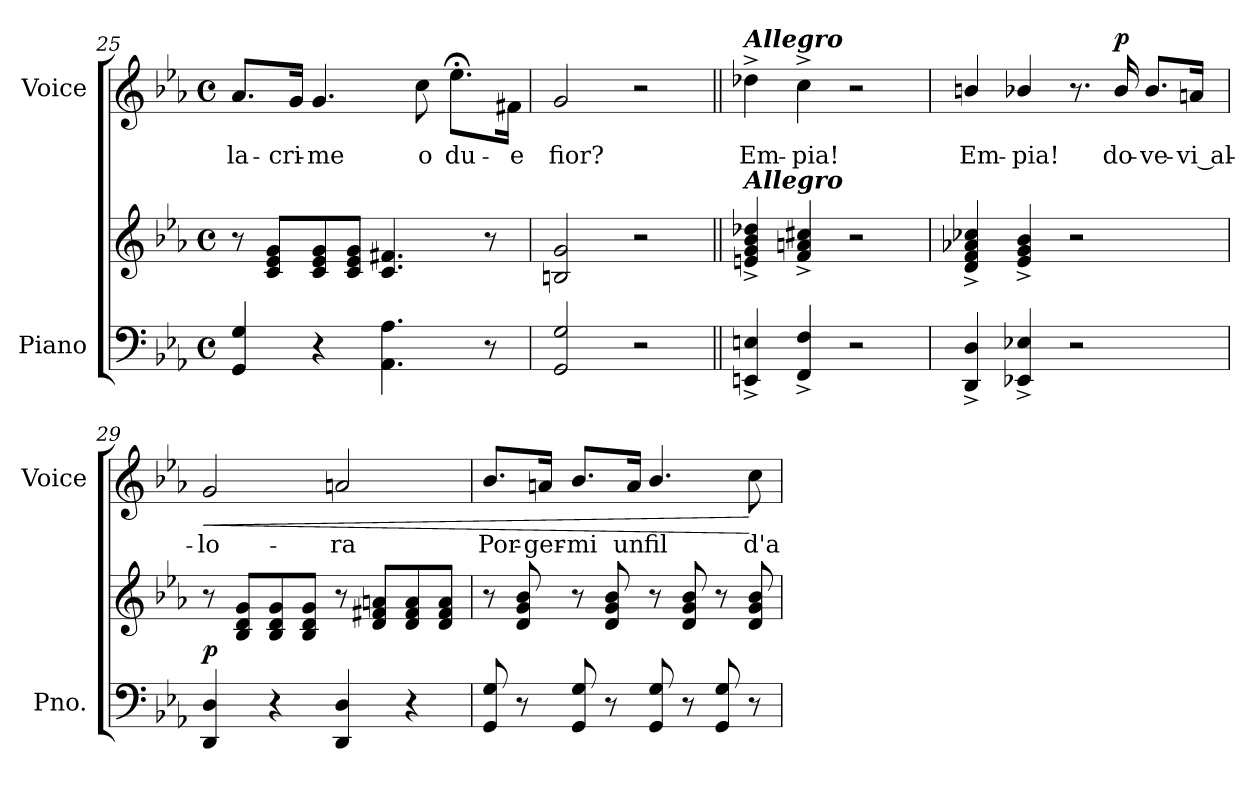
**kern	**kern	**dynam	**kern	**text	**dynam
*part2	*part2	*part2	*part1	*part1	*part1
*staff3	*staff2	*staff2/3	*staff1	*staff1	*staff1
*I"Piano	*	*	*I"Voice	*	*
*I'Pno.	*	*	*I'Voice	*	*
*clefF4	*clefG2	*	*clefG2	*	*
*k[b-e-a-]	*k[b-e-a-]	*	*k[b-e-a-]	*	*
*E-:	*E-:	*	*E-:	*	*
*M4/4	*M4/4	*	*M4/4	*	*
*met(c)	*met(c)	*	*met(c)	*	*
=25	=25	=25	=25	=25	=25
!	!	!	!	!LO:LY:b:color=#000000	!
4GGi/ 4Gi	8r	.	8.a-i/L	la-	.
.	8ci/ 8e-i 8giL	.	.	.	.
!	!	!	!	!LO:LY:b:color=#000000	!
.	.	.	16gi/Jk	-cri-	.
!	!	!	!	!LO:LY:b:color=#000000	!
4r	8ci/ 8e-i 8gi	.	4.gi/	-me	.
.	8ci/ 8e-i 8giJ	.	.	.	.
4.AA-i\ 4.A-i	4.ci/ 4.f#Xi	.	.	.	.
!	!	!	!	!LO:LY:b:color=#000000	!
.	.	.	8cci\	o	.
!	!	!	!	!LO:LY:b:color=#000000	!
.	.	.	8.ee-;i\L	du-	.
8r	8r	.	.	.	.
!	!	!	!	!LO:LY:b:color=#000000	!
.	.	.	16f#Xi\Jk	-e	.
=26	=26	=26	=26	=26	=26
!	!	!	!	!LO:LY:b:color=#000000	!
2GGi/ 2Gi	2Bni/ 2gi	.	2gi/	fior?	.
2r	2r	.	2r	.	.
!!LO:PB:g=z
=27||	=27||	=27||	=27||	=27||	=27||
*	*MM120	*	*MM120	*	*
!	!	!	!LO:TX:a:Bi:t=Allegro	!	!
!	!LO:TX:a:Bi:t=Allegro	!	!	!	!
!	!	!	!	!LO:LY:b:color=#000000	!
4EEni/^ 4Eni^	4eni/^ 4gi^ 4b-i^ 4dd-Xi^	.	4dd-X^i\	Em-	.
!	!	!	!	!LO:LY:b:color=#000000	!
4FFi/^ 4Fi^	4fi/^ 4ani^ 4cc#Xi^	.	4cc^i\	-pia!	.
2r	2r	.	2r	.	.
=28	=28	=28	=28	=28	=28
!	!	!	!	!LO:LY:b:color=#000000	!
4DDi/^ 4Di^	4di/^ 4fi^ 4a-Xi^ 4cc-Xi^	.	4bni/	Em-	.
!	!	!	!	!LO:LY:b:color=#000000	!
4EE-Xi/^ 4E-Xi^	4e-i/^ 4gi^ 4b-i^	.	4b-Xi/	-pia!	.
2r	2r	.	8.r	.	.
!	!	!	!	!LO:LY:b:color=#000000	!
.	.	.	16b-i/	do-	p
!	!	!	!	!LO:LY:b:color=#000000	!
.	.	.	8.b-i/L	-ve-	.
!	!	!	!	!LO:LY:b:color=#000000	!
.	.	.	16ani/Jk	-vi al-	.
=29	=29	=29	=29	=29	=29
!	!	!	!	!LO:LY:b:color=#000000	!LO:HP:b
4DDi/ 4Di	8r	p	2gi/	-lo-	<
.	8B-i/ 8di 8giL	.	.	.	.
4r	8B-i/ 8di 8gi	.	.	.	.
.	8B-i/ 8di 8giJ	.	.	.	.
!	!	!	!	!LO:LY:b:color=#000000	!
4DDi/ 4Di	8r	.	2ani/	-ra	.
.	8di/ 8f#Xi 8aniL	.	.	.	.
4r	8di/ 8f#i 8ai	.	.	.	.
.	8di/ 8f#i 8aiJ	.	.	.	.
!!LO:LB:g=z
=30	=30	=30	=30	=30	=30
!	!	!	!	!LO:LY:b:color=#000000	!
8GGi/ 8Gi	8r	.	8.b-i/L	Por-	.
8r	8di/ 8gi 8b-i	.	.	.	.
!	!	!	!	!LO:LY:b:color=#000000	!
.	.	.	16ani/Jk	-ger-	.
!	!	!	!	!LO:LY:b:color=#000000	!
8GGi/ 8Gi	8r	.	8.b-i/L	-mi	.
8r	8di/ 8gi 8b-i	.	.	.	.
!	!	!	!	!LO:LY:b:color=#000000	!
.	.	.	16ai/Jk	un	.
!	!	!	!	!LO:LY:b:color=#000000	!
8GGi/ 8Gi	8r	.	4.b-i/	fil	.
8r	8di/ 8gi 8b-i	.	.	.	.
8GGi/ 8Gi	8r	.	.	.	.
!	!	!	!	!LO:LY:b:color=#000000	!
8r	8di/ 8gi 8b-i	.	8cci\	d'a-	[
=	=	=	=	=	=
*-	*-	*-	*-	*-	*-
